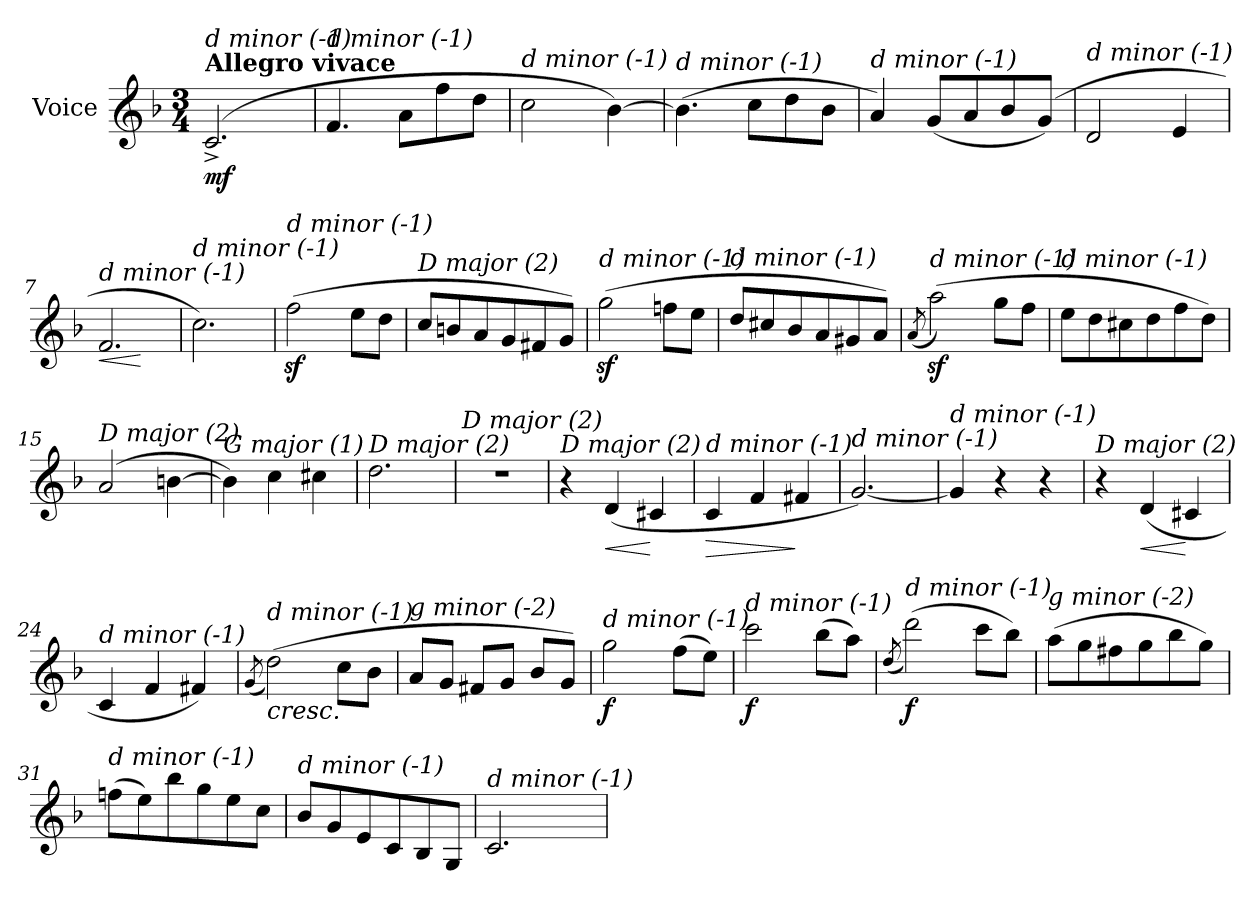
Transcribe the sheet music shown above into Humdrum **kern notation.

**kern	**dynam
*part1	*part1
*staff1	*staff1
*I"Voice	*
*clefG2	*
*k[b-]	*
*F:	*
*M3/4	*
=1	=1
!LO:TX:a:B:t=Allegro vivace	!
!LO:TX:i:t=d minor (-1)	!
!	!LO:DY:b
(2.c^</	mf
=2	=2
!LO:TX:i:t=d minor (-1)	!
4.f/	.
8a\L	.
8ff\	.
8dd\J	.
=3	=3
!LO:TX:i:t=d minor (-1)	!
2cc\	.
[4b-\)	.
=4	=4
!LO:TX:i:t=d minor (-1)	!
(>4.b-\]	.
8cc\L	.
8dd\	.
8b-\J	.
=5	=5
!LO:TX:i:t=d minor (-1)	!
4a/)	.
(<8g/L	.
8a/	.
8b-/	.
(8g/J)	.
=6	=6
!LO:TX:i:t=d minor (-1)	!
2d/	.
4e/	.
=7	=7
!LO:TX:i:t=d minor (-1)	!
!	!LO:HP:b
2.f/	<
.	[
!!LO:LB:g=z
=8	=8
!LO:TX:i:t=d minor (-1)	!
2.cc\)	.
=9	=9
!LO:TX:i:t=d minor (-1)	!
(>2ffz<\	.
8ee\L	.
8dd\J	.
=10	=10
!LO:TX:i:t=D major (2)	!
8cc/L	.
8bn/	.
8a/	.
8g/	.
8f#X/	.
8g/J)	.
=11	=11
!LO:TX:i:t=d minor (-1)	!
(>2ggz<\	.
8ffn\L	.
8ee\J	.
=12	=12
!LO:TX:i:t=d minor (-1)	!
8dd/L	.
8cc#X/	.
8b-/	.
8a/	.
8g#X/	.
8a/J)	.
=13	=13
(<8qa/	.
!LO:TX:i:t=d minor (-1)	!
(>2aaz<\)	.
8gg\L	.
8ff\J	.
!!LO:LB:g=z
=14	=14
!LO:TX:i:t=d minor (-1)	!
8ee\L	.
8dd\	.
8cc#X\	.
8dd\	.
8ff\	.
8dd\J)	.
=15	=15
!LO:TX:i:t=D major (2)	!
(2a/	.
[4bn\	.
=16	=16
!LO:TX:i:t=G major (1)	!
4b\])	.
4cc\	.
4cc#X\	.
=17	=17
!LO:TX:i:t=D major (2)	!
2.dd\	.
=18	=18
!LO:TX:i:t=D major (2)	!
2.r	.
=19	=19
!LO:TX:i:t=D major (2)	!
4r	.
!	!LO:HP:b
(<4d/	<
4c#Xi/	[
=20	=20
!LO:TX:i:t=d minor (-1)	!
!	!LO:HP:b
4c/	>
4f/	.
4f#X/	]
!!LO:LB:g=z
=21	=21
!LO:TX:i:t=d minor (-1)	!
[2.g/)	.
=22	=22
!LO:TX:i:t=d minor (-1)	!
4g/]	.
4r	.
4r	.
=23	=23
!LO:TX:i:t=D major (2)	!
4r	.
!	!LO:HP:b
(<4d/	<
4c#Xi/	[
=24	=24
!LO:TX:i:t=d minor (-1)	!
4c/	.
4f/	.
4f#X/)	.
=25	=25
(<8qg/	.
!LO:TX:b:i:t=cresc.	!
!LO:TX:i:t=d minor (-1)	!
(>2dd\)	.
8cc\L	.
8b-\J	.
=26	=26
!LO:TX:i:t=g minor (-2)	!
8a/L	.
8g/J	.
8f#X/L	.
8g/J	.
8b-/L	.
8g/J)	.
=27	=27
!LO:TX:i:t=d minor (-1)	!
!	!LO:DY:b
2gg\	f
(>8ff\L	.
8ee\J)	.
!!LO:LB:g=z
=28	=28
!LO:TX:i:t=d minor (-1)	!
!	!LO:DY:b
2ccc\	f
(>8bb-\L	.
8aa\J)	.
=29	=29
(<8qdd/	.
!LO:TX:i:t=d minor (-1)	!
!	!LO:DY:b
(>2ddd\)	f
8ccc\L	.
8bb-\J)	.
=30	=30
!LO:TX:i:t=g minor (-2)	!
(>8aa\L	.
8gg\	.
8ff#X\	.
8gg\	.
8bb-\	.
8gg\J)	.
=31	=31
!LO:TX:i:t=d minor (-1)	!
(>8ffn\L	.
8ee\)	.
8bb-\	.
8gg\	.
8ee\	.
8cc\J	.
=32	=32
!LO:TX:i:t=d minor (-1)	!
8b-/L	.
8g/	.
8e/	.
8c/	.
8B-/	.
8G/J	.
=33	=33
!LO:TX:i:t=d minor (-1)	!
2.c/	.
=	=
*-	*-
